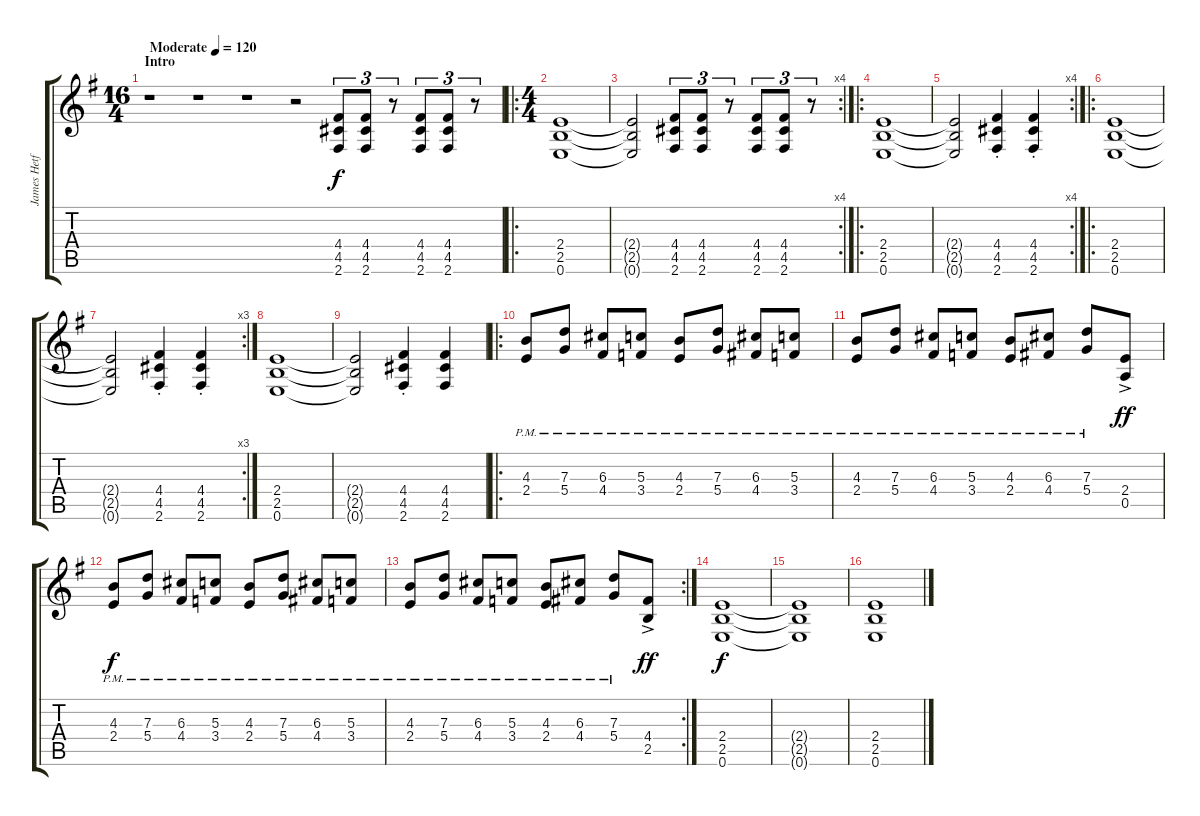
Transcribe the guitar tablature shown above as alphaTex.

\track ("James Hetfield (Guitar 1)" "James Hetf") {instrument distortionguitar}
\staff {score tabs}
\tuning (E4 B3 G3 D3 A2 E2) {hide}
\ts (16 4)
\section ("" "Intro")
\tempo (120 "Moderate")
\clef g2
\ks eminor
r.1{dy f instrument distortionguitar} r.1 r.1 r.2 (4.4 4.5 2.6).8{tu (3 2)} (4.4 4.5 2.6).8{tu (3 2)} r.8{tu (3 2)} (4.4 4.5 2.6).8{tu (3 2)} (4.4 4.5 2.6).8{tu (3 2)} r.8{tu (3 2)} |
\ro
\ts (4 4)
(2.4 2.5 0.6).1 |
\rc 4
(2.4{t} 2.5{t} 0.6{t}).2 (4.4 4.5 2.6).8{tu (3 2)} (4.4 4.5 2.6).8{tu (3 2)} r.8{tu (3 2)} (4.4 4.5 2.6).8{tu (3 2)} (4.4 4.5 2.6).8{tu (3 2)} r.8{tu (3 2)} |
\ro
(2.4 2.5 0.6).1 |
\rc 4
(2.4{t} 2.5{t} 0.6{t}).2 (4.4{st} 4.5{st} 2.6{st}).4 (4.4{st} 4.5{st} 2.6{st}).4 |
\ro
(2.4 2.5 0.6).1 |
\rc 3
(2.4{t} 2.5{t} 0.6{t}).2 (4.4{st} 4.5{st} 2.6{st}).4 (4.4{st} 4.5{st} 2.6{st}).4 |
(2.4 2.5 0.6).1 |
(2.4{t} 2.5{t} 0.6{t}).2 (4.4{st} 4.5{st} 2.6{st}).4 (4.4 4.5 2.6).4 |
\ro
(4.3{pm} 2.4{pm}).8 (7.3{pm} 5.4{pm}).8 (6.3{pm} 4.4{pm}).8 (5.3{pm} 3.4{pm}).8 (4.3{pm} 2.4{pm}).8 (7.3{pm} 5.4{pm}).8 (6.3{pm} 4.4{pm}).8 (5.3{pm} 3.4{pm}).8 |
(4.3{pm} 2.4{pm}).8 (7.3{pm} 5.4{pm}).8 (6.3{pm} 4.4{pm}).8 (5.3{pm} 3.4{pm}).8 (4.3{pm} 2.4{pm}).8 (6.3{pm} 4.4{pm}).8 (7.3{pm} 5.4{pm}).8 (2.4{ac} 0.5{ac}).8{dy ff} |
(4.3{pm} 2.4{pm}).8{dy f} (7.3{pm} 5.4{pm}).8 (6.3{pm} 4.4{pm}).8 (5.3{pm} 3.4{pm}).8 (4.3{pm} 2.4{pm}).8 (7.3{pm} 5.4{pm}).8 (6.3{pm} 4.4{pm}).8 (5.3{pm} 3.4{pm}).8 |
\rc 2
(4.3{pm} 2.4{pm}).8 (7.3{pm} 5.4{pm}).8 (6.3{pm} 4.4{pm}).8 (5.3{pm} 3.4{pm}).8 (4.3{pm} 2.4{pm}).8 (6.3{pm} 4.4{pm}).8 (7.3{pm} 5.4{pm}).8 (4.4{ac} 2.5{ac}).8{dy ff} |
(2.4 2.5 0.6).1{dy f} |
(2.4{t} 2.5{t} 0.6{t}).1 |
(2.4 2.5 0.6).1
